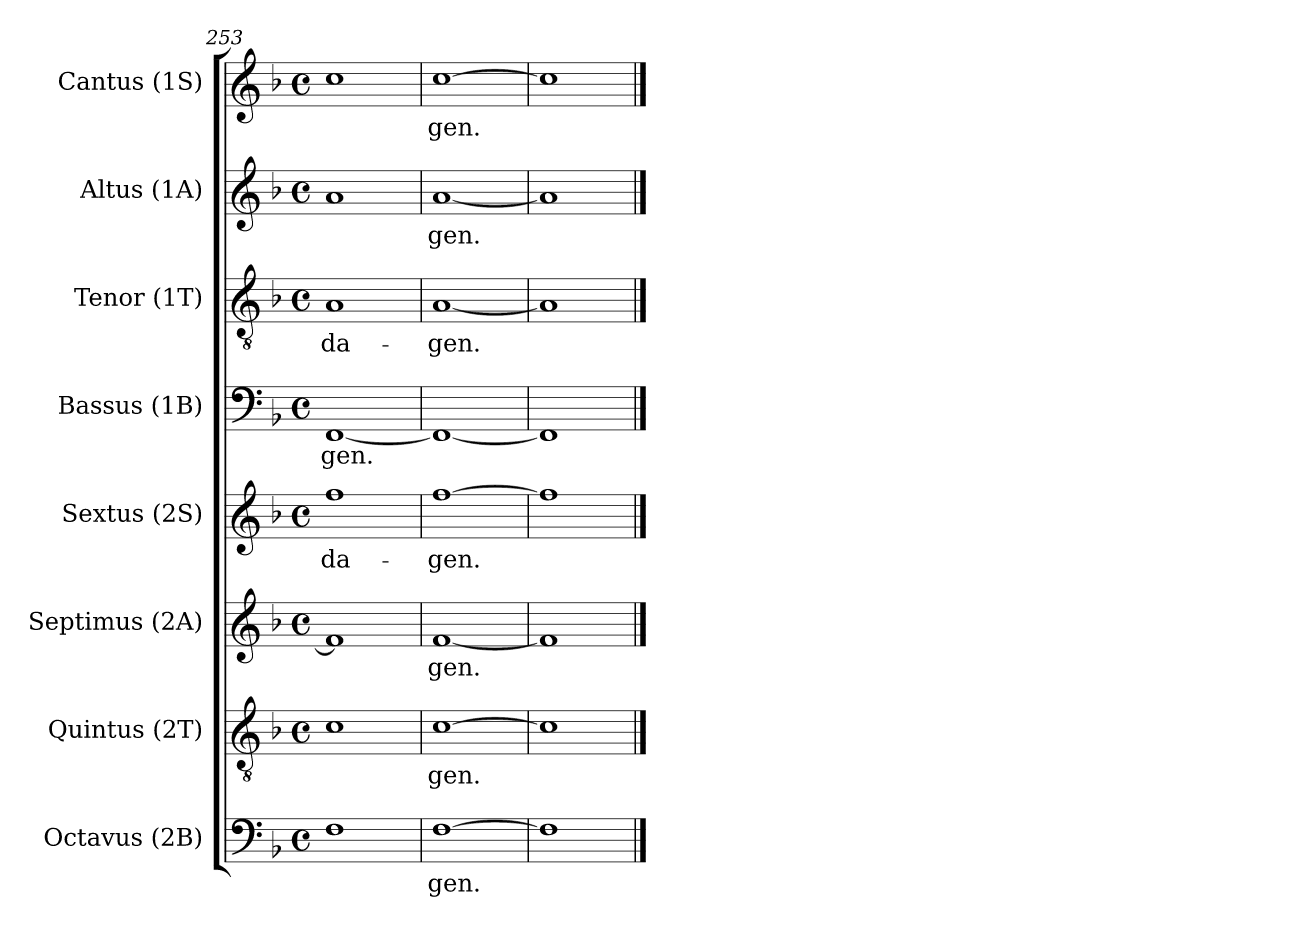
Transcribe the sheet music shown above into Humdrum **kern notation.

**kern	**text	**kern	**text	**kern	**text	**kern	**text	**kern	**text	**kern	**text	**kern	**text	**kern	**text
*part8	*part8	*part7	*part7	*part6	*part6	*part5	*part5	*part4	*part4	*part3	*part3	*part2	*part2	*part1	*part1
*staff8	*staff8	*staff7	*staff7	*staff6	*staff6	*staff5	*staff5	*staff4	*staff4	*staff3	*staff3	*staff2	*staff2	*staff1	*staff1
*I"Octavus (2B)	*	*I"Quintus (2T)	*	*I"Septimus (2A)	*	*I"Sextus (2S)	*	*I"Bassus (1B)	*	*I"Tenor (1T)	*	*I"Altus (1A)	*	*I"Cantus (1S)	*
*I'Octavus	*	*I'Quintus	*	*I'Septimus	*	*I'Sextus	*	*I'Bassus	*	*I'Tenor	*	*I'Altus	*	*I'Cantus	*
*clefF4	*	*clefGv2	*	*clefG2	*	*clefG2	*	*clefF4	*	*clefGv2	*	*clefG2	*	*clefG2	*
*k[b-]	*	*k[b-]	*	*k[b-]	*	*k[b-]	*	*k[b-]	*	*k[b-]	*	*k[b-]	*	*k[b-]	*
*F:	*	*F:	*	*F:	*	*F:	*	*F:	*	*F:	*	*F:	*	*F:	*
*M4/4	*	*M4/4	*	*M4/4	*	*M4/4	*	*M4/4	*	*M4/4	*	*M4/4	*	*M4/4	*
*met(c)	*	*met(c)	*	*met(c)	*	*met(c)	*	*met(c)	*	*met(c)	*	*met(c)	*	*met(c)	*
=253	=253	=253	=253	=253	=253	=253	=253	=253	=253	=253	=253	=253	=253	=253	=253
!	!	!	!	!	!	!	!LO:LY:b:color=#000000	!	!	!	!	!	!	!	!
!	!	!	!	!	!	!	!	!	!LO:LY:b:color=#000000	!	!	!	!	!	!
!	!	!	!	!	!	!	!	!	!	!	!LO:LY:b:color=#000000	!	!	!	!
1Fi	.	1ci	.	1fi]	.	1ffi	da-	[<1FFi	-gen.	1Ai	da-	1ai	.	1cci	.
=254	=254	=254	=254	=254	=254	=254	=254	=254	=254	=254	=254	=254	=254	=254	=254
!	!LO:LY:b:color=#000000	!	!	!	!	!	!	!	!	!	!	!	!	!	!
!	!	!	!LO:LY:b:color=#000000	!	!	!	!	!	!	!	!	!	!	!	!
!	!	!	!	!	!LO:LY:b:color=#000000	!	!	!	!	!	!	!	!	!	!
!	!	!	!	!	!	!	!LO:LY:b:color=#000000	!	!	!	!	!	!	!	!
!	!	!	!	!	!	!	!	!	!	!	!LO:LY:b:color=#000000	!	!	!	!
!	!	!	!	!	!	!	!	!	!	!	!	!	!LO:LY:b:color=#000000	!	!
!	!	!	!	!	!	!	!	!	!	!	!	!	!	!	!LO:LY:b:color=#000000
[>1Fi	-gen.	[>1ci	-gen.	[<1fi	-gen.	[>1ffi	-gen.	1FFi_<	.	[<1Ai	-gen.	[<1ai	-gen.	[>1cci	-gen.
=255	=255	=255	=255	=255	=255	=255	=255	=255	=255	=255	=255	=255	=255	=255	=255
1Fi]	.	1ci]	.	1fi]	.	1ffi]	.	1FFi]	.	1Ai]	.	1ai]	.	1cci]	.
==	==	==	==	==	==	==	==	==	==	==	==	==	==	==	==
*-	*-	*-	*-	*-	*-	*-	*-	*-	*-	*-	*-	*-	*-	*-	*-
